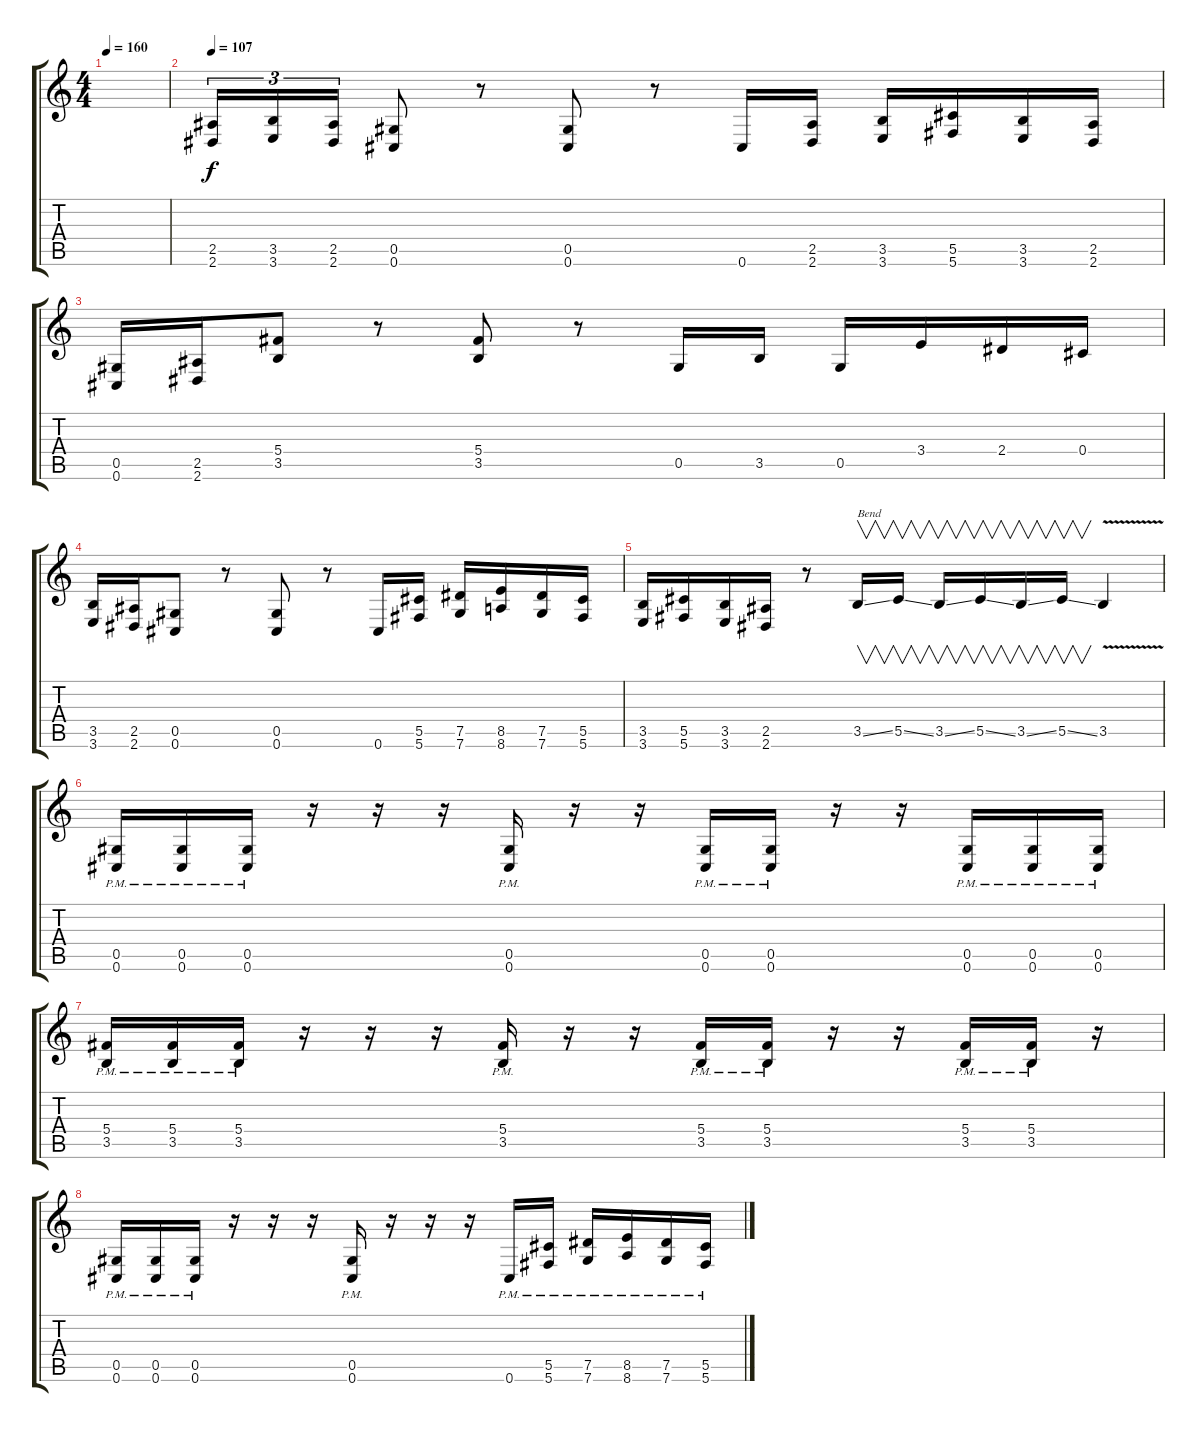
\track "" {instrument distortionguitar}
\staff {score tabs}
\tuning (Eb4 Bb3 Gb3 Db3 Ab2 Db2) {hide}
\ts (4 4)
\tempo 160
\clef g2
\ks c
|
\tempo 107
(2.5 2.6).16{tu (3 2)} (3.5 3.6).16{tu (3 2)} (2.5 2.6).16{tu (3 2)} (0.5 0.6).8 r.8 (0.5 0.6).8 r.8 0.6.16 (2.5 2.6).16 (3.5 3.6).16 (5.5 5.6).16 (3.5 3.6).16 (2.5 2.6).16 |
(0.5 0.6).16 (2.5 2.6).16 (5.4 3.5).8 r.8 (5.4 3.5).8 r.8 0.5.16 3.5.16 0.5.16 3.4.16 2.4.16 0.4.16 |
(3.5 3.6).16 (2.5 2.6).16 (0.5 0.6).8 r.8 (0.5 0.6).8 r.8 0.6.16 (5.5 5.6).16 (7.5 7.6).16 (8.5 8.6).16 (7.5 7.6).16 (5.5 5.6).16 |
(3.5 3.6).16 (5.5 5.6).16 (3.5 3.6).16 (2.5 2.6).16 r.8 3.5{ss}.16{v txt "Bend"} 5.5{ss}.16{v} 3.5{ss}.16{v} 5.5{ss}.16{v} 3.5{ss}.16{v} 5.5{ss}.16{v} 3.5{v}.4 |
(0.5{pm} 0.6{pm}).16 (0.5{pm} 0.6{pm}).16 (0.5{pm} 0.6{pm}).16 r.16 r.16 r.16 (0.5{pm} 0.6{pm}).16 r.16 r.16 (0.5{pm} 0.6{pm}).16 (0.5{pm} 0.6{pm}).16 r.16 r.16 (0.5{pm} 0.6{pm}).16 (0.5{pm} 0.6{pm}).16 (0.5{pm} 0.6{pm}).16 |
(5.4{pm} 3.5{pm}).16 (5.4{pm} 3.5{pm}).16 (5.4{pm} 3.5{pm}).16 r.16 r.16 r.16 (5.4{pm} 3.5{pm}).16 r.16 r.16 (5.4{pm} 3.5{pm}).16 (5.4{pm} 3.5{pm}).16 r.16 r.16 (5.4{pm} 3.5{pm}).16 (5.4{pm} 3.5{pm}).16 r.16 |
(0.5{pm} 0.6{pm}).16 (0.5{pm} 0.6{pm}).16 (0.5{pm} 0.6{pm}).16 r.16 r.16 r.16 (0.5{pm} 0.6{pm}).16 r.16 r.16 r.16 0.6{pm}.16 (5.5{pm} 5.6{pm}).16 (7.5{pm} 7.6{pm}).16 (8.5{pm} 8.6{pm}).16 (7.5{pm} 7.6{pm}).16 (5.5{pm} 5.6{pm}).16
